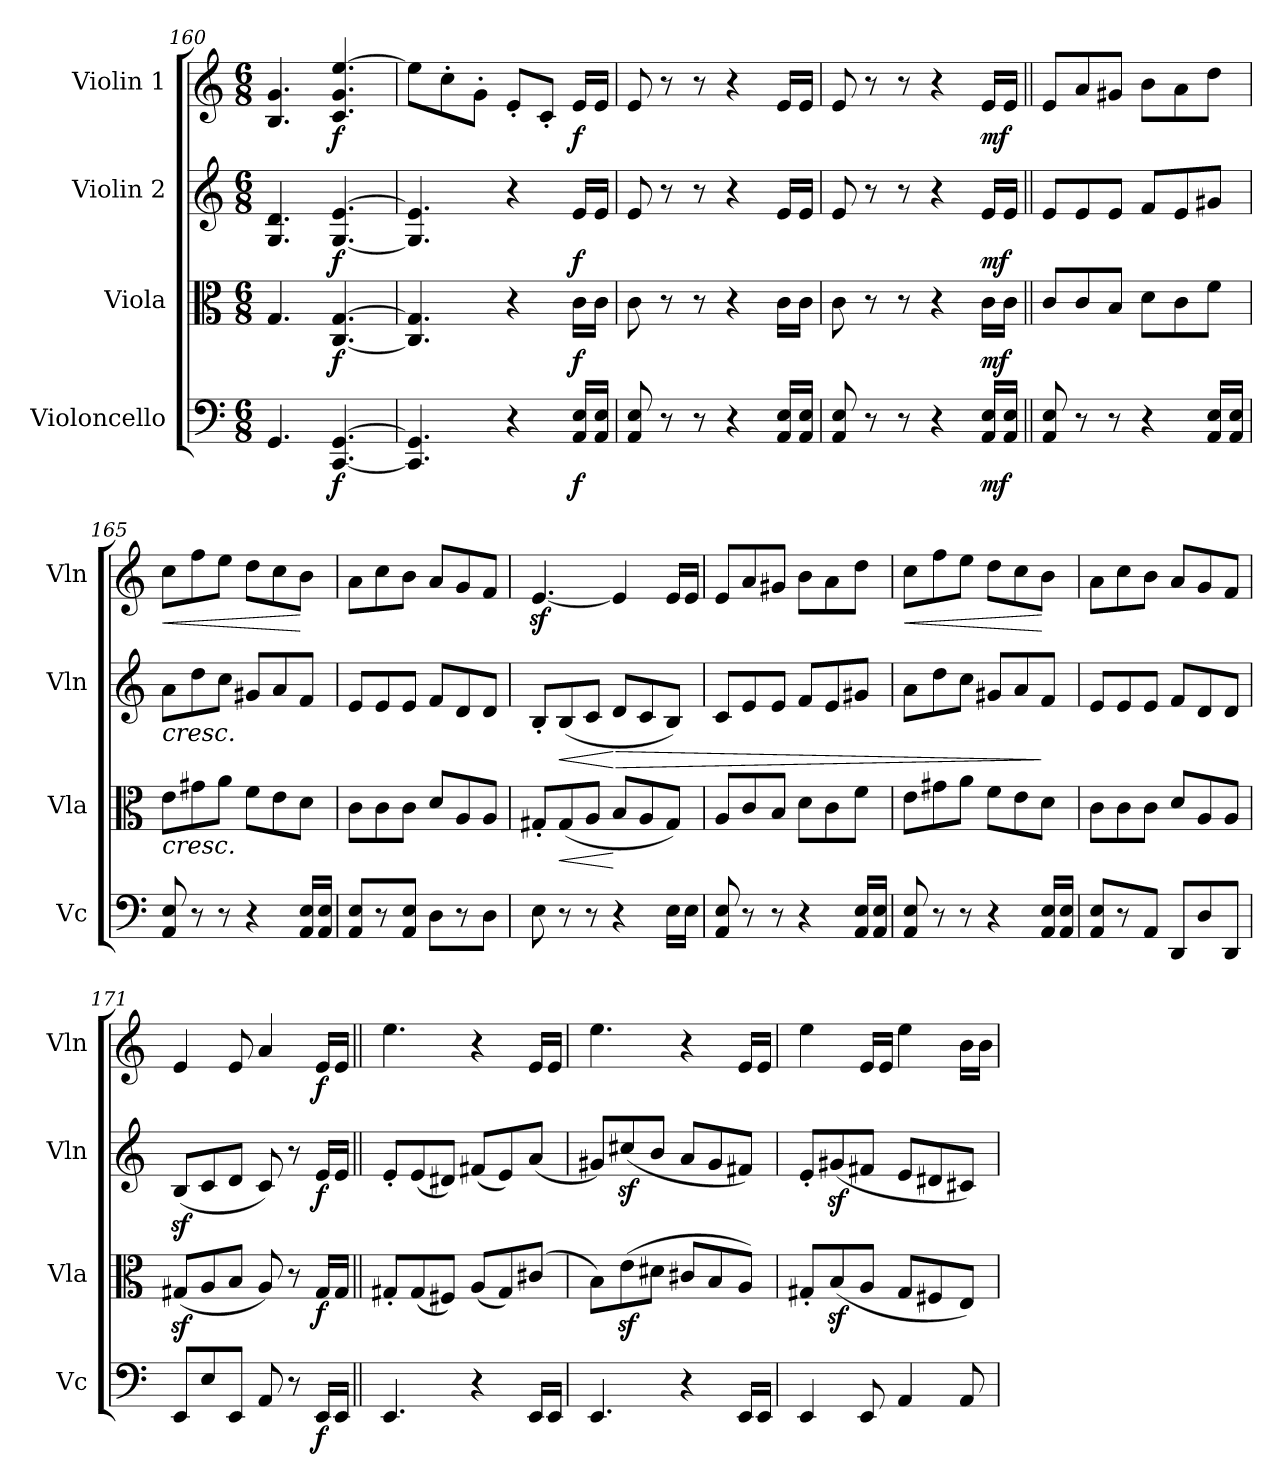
**kern	**dynam	**kern	**dynam	**kern	**dynam	**kern	**dynam
*part4	*part4	*part3	*part3	*part2	*part2	*part1	*part1
*staff4	*staff4	*staff3	*staff3	*staff2	*staff2	*staff1	*staff1
*I"Violoncello	*	*I"Viola	*	*I"Violin 2	*	*I"Violin 1	*
*I'Vc	*	*I'Vla	*	*I'Vln	*	*I'Vln	*
*clefF4	*	*clefC3	*	*clefG2	*	*clefG2	*
*k[]	*	*k[]	*	*k[]	*	*k[]	*
*M6/8	*	*M6/8	*	*M6/8	*	*M6/8	*
=160	=160	=160	=160	=160	=160	=160	=160
4.GG/	.	4.G/	.	4.G/ 4.d/	.	4.B/ 4.g/	.
!	!LO:DY:b	!	!LO:DY:b	!	!LO:DY:b	!	!LO:DY:b
[4.CC/ [4.GG/	f	[4.C/ [4.G/	f	[4.G/ [4.e/	f	4.c/ 4.g/ [4.ee/	f
=161	=161	=161	=161	=161	=161	=161	=161
4.CC/] 4.GG/]	.	4.C/] 4.G/]	.	4.G/] 4.e/]	.	8ee\L]	.
.	.	.	.	.	.	8cc'\	.
.	.	.	.	.	.	8g'\J	.
4r	.	4r	.	4r	.	8e'/L	.
.	.	.	.	.	.	8c'/J	.
!	!LO:DY:b	!	!LO:DY:b	!	!LO:DY:b	!	!LO:DY:b
16AA/ 16E/LL	f	16c\LL	f	16e/LL	f	16e/LL	f
16AA/ 16E/JJ	.	16c\JJ	.	16e/JJ	.	16e/JJ	.
=162	=162	=162	=162	=162	=162	=162	=162
8AA/ 8E/	.	8c\	.	8e/	.	8e/	.
8r	.	8r	.	8r	.	8r	.
8r	.	8r	.	8r	.	8r	.
4r	.	4r	.	4r	.	4r	.
16AA/ 16E/LL	.	16c\LL	.	16e/LL	.	16e/LL	.
16AA/ 16E/JJ	.	16c\JJ	.	16e/JJ	.	16e/JJ	.
!!LO:LB:g=z
=163	=163	=163	=163	=163	=163	=163	=163
8AA/ 8E/	.	8c\	.	8e/	.	8e/	.
8r	.	8r	.	8r	.	8r	.
8r	.	8r	.	8r	.	8r	.
4r	.	4r	.	4r	.	4r	.
!	!LO:DY:b	!	!LO:DY:b	!	!LO:DY:b	!	!LO:DY:b
16AA/ 16E/LL	mf	16c\LL	mf	16e/LL	mf	16e/LL	mf
16AA/ 16E/JJ	.	16c\JJ	.	16e/JJ	.	16e/JJ	.
=164||	=164||	=164||	=164||	=164||	=164||	=164||	=164||
8AA/ 8E/	.	8c/L	.	8e/L	.	8e/L	.
8r	.	8c/	.	8e/	.	8a/	.
8r	.	8B/J	.	8e/J	.	8g#X/J	.
4r	.	8d\L	.	8f/L	.	8b\L	.
.	.	8c\	.	8e/	.	8a\	.
16AA/ 16E/LL	.	8f\J	.	8g#X/J	.	8dd\J	.
16AA/ 16E/JJ	.	.	.	.	.	.	.
!!LO:LB:g=z
=165	=165	=165	=165	=165	=165	=165	=165
!	!	!	!LO:HP:b	!	!LO:HP:b	!	!LO:HP:b
8AA/ 8E/	.	8e\L	<	8a\L	<	8cc\L	<
8r	.	8g#X\	.	8dd\	.	8ff\	.
8r	.	8a\J	.	8cc\J	.	8ee\J	.
4r	.	8f\L	.	8g#X/L	.	8dd\L	.
.	.	8e\	.	8a/	.	8cc\	.
16AA/ 16E/LL	.	8d\J	.	8f/J	.	8b\J	[
16AA/ 16E/JJ	.	.	.	.	.	.	.
=166	=166	=166	=166	=166	=166	=166	=166
8AA/ 8E/L	.	8c\L	.	8e/L	.	8a\L	.
8r	.	8c\	.	8e/	.	8cc\	.
8AA/ 8E/J	.	8c\J	.	8e/J	.	8b\J	.
8D\L	.	8d/L	.	8f/L	.	8a/L	.
8r	.	8A/	.	8d/	.	8g/	.
8D\J	.	8A/J	.	8d/J	.	8f/J	.
=167	=167	=167	=167	=167	=167	=167	=167
8E\	.	8G#X'/L	.	8B'/L	.	[4.ez</	.
!	!	!	!LO:HP:b	!	!LO:HP:b	!	!
8r	.	(8G#/	<	(8B/	<	.	.
8r	.	8A/J	.	8c/J	.	.	.
!	!	!	!	!	!LO:HP:n=1:b	!	!
4r	.	8B/L	[	8d/L	[ >	4e/]	.
.	.	8A/	.	8c/	.	.	.
16E\LL	.	8G#/J)	.	8B/J)	.	16e/LL	.
16E\JJ	.	.	.	.	.	16e/JJ	.
.	.	.	[	.	[	.	.
=168	=168	=168	=168	=168	=168	=168	=168
8AA/ 8E/	.	8A/L	.	8c/L	.	8e/L	.
8r	.	8c/	.	8e/	.	8a/	.
8r	.	8B/J	.	8e/J	.	8g#X/J	.
4r	.	8d\L	.	8f/L	.	8b\L	.
.	.	8c\	.	8e/	.	8a\	.
16AA/ 16E/LL	.	8f\J	.	8g#X/J	.	8dd\J	.
16AA/ 16E/JJ	.	.	.	.	.	.	.
=169	=169	=169	=169	=169	=169	=169	=169
!	!	!	!	!	!	!	!LO:HP:b
8AA/ 8E/	.	8e\L	.	8a\L	.	8cc\L	<
8r	.	8g#X\	.	8dd\	.	8ff\	.
8r	.	8a\J	.	8cc\J	.	8ee\J	.
4r	.	8f\L	.	8g#X/L	.	8dd\L	.
.	.	8e\	.	8a/	.	8cc\	.
16AA/ 16E/LL	.	8d\J	.	8f/J	]	8b\J	[
16AA/ 16E/JJ	.	.	.	.	.	.	.
=170	=170	=170	=170	=170	=170	=170	=170
8AA/ 8E/L	.	8c\L	.	8e/L	.	8a\L	.
8r	.	8c\	.	8e/	.	8cc\	.
8AA/J	.	8c\J	.	8e/J	.	8b\J	.
8DD/L	.	8d/L	.	8f/L	.	8a/L	.
8D/	.	8A/	.	8d/	.	8g/	.
8DD/J	.	8A/J	.	8d/J	.	8f/J	.
!!LO:LB:g=z
=171	=171	=171	=171	=171	=171	=171	=171
8EE/L	.	(8G#Xz</L	.	(8Bz</L	.	4e/	.
8E/	.	8A/	.	8c/	.	.	.
8EE/J	.	8B/J	.	8d/J	.	8e/	.
8AA/	.	8A/)	.	8c/)	.	4a/	.
8r	.	8r	.	8r	.	.	.
!	!LO:DY:b	!	!LO:DY:b	!	!LO:DY:b	!	!LO:DY:b
16EE/LL	f	16G#/LL	f	16e/LL	f	16e/LL	f
16EE/JJ	.	16G#/JJ	.	16e/JJ	.	16e/JJ	.
=172||	=172||	=172||	=172||	=172||	=172||	=172||	=172||
4.EE/	.	8G#X'/L	.	8e'/L	.	4.ee\	.
.	.	(8G#/	.	(8e/	.	.	.
.	.	8F#X/J)	.	8d#X/J)	.	.	.
4r	.	(8A/L	.	(8f#X/L	.	4r	.
.	.	8G#/)	.	8e/)	.	.	.
16EE/LL	.	(8c#X/J	.	(8a/J	.	16e/LL	.
16EE/JJ	.	.	.	.	.	16e/JJ	.
=173	=173	=173	=173	=173	=173	=173	=173
4.EE/	.	8B\L)	.	8g#X/L)	.	4.ee\	.
.	.	(8ez<\	.	(8cc#Xz</	.	.	.
.	.	8d#X\J	.	8b/J	.	.	.
4r	.	8c#X/L	.	8a/L	.	4r	.
.	.	8B/	.	8g#/	.	.	.
16EE/LL	.	8A/J)	.	8f#X/J)	.	16e/LL	.
16EE/JJ	.	.	.	.	.	16e/JJ	.
!!LO:LB:g=z
=174	=174	=174	=174	=174	=174	=174	=174
4EE/	.	8G#X'/L	.	8e'/L	.	4ee\	.
.	.	(8Bz</	.	(8g#Xz</	.	.	.
8EE/	.	8A/J	.	8f#X/J	.	16e/LL	.
.	.	.	.	.	.	16e/JJ	.
4AA/	.	8G#/L	.	8e/L	.	4ee\	.
.	.	8F#X/	.	8d#X/	.	.	.
8AA/	.	8E/J)	.	8c#X/J)	.	16b\LL	.
.	.	.	.	.	.	16b\JJ	.
=	=	=	=	=	=	=	=
*-	*-	*-	*-	*-	*-	*-	*-
